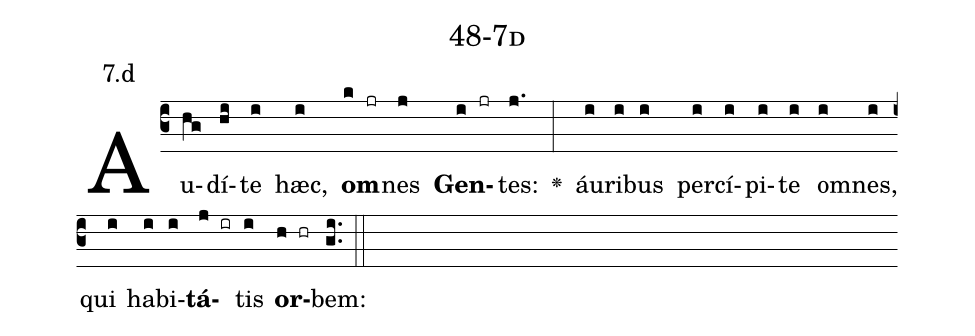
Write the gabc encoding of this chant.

name: 48-7d;
annotation: 7.d;
%%
(c3)Au(hg)dí(hi)te(i) hæc,(i) <b>om</b>(k jr)nes(j) <b>Gen</b>(i jr)tes:(j.) <v>\greheightstar</v>(:) áu(i)ri(i)bus(i) per(i)cí(i)pi(i)te(i) om(i)nes,(i) qui(i) ha(i)bi(i)<b>tá</b>(j ir)tis(i) <b>or</b>(h hr)bem:(gi..) (::)


%E(i) u(i) o(j) u(i) a(h) e.(gi..) (::)
